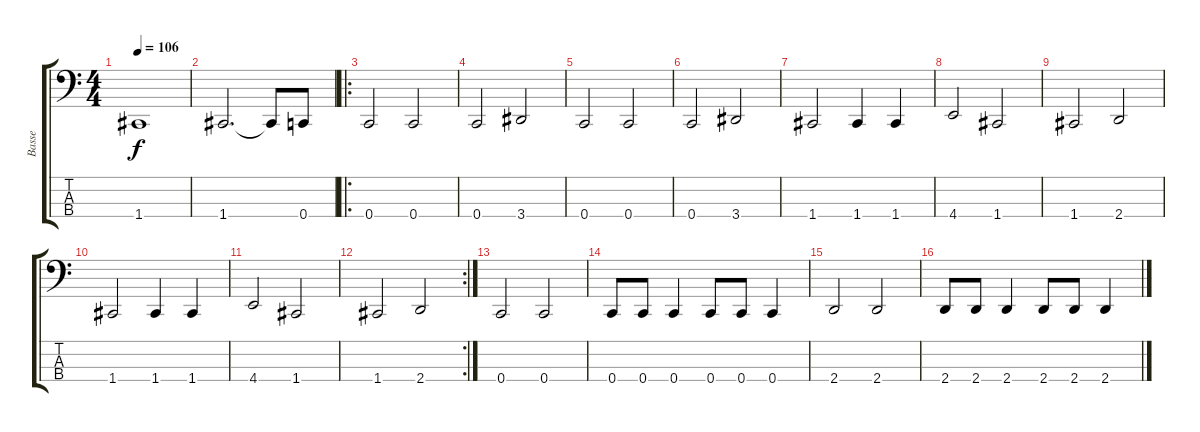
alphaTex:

\track ("Basse" "Basse") {instrument electricbassfinger}
\staff {score tabs}
\tuning (Eb2 Bb1 F1 C1) {hide}
\ts (4 4)
\tempo 106
\clef f4
\ks c
1.4.1{dy f} |
1.4.2{d} 1.4{t}.8 0.4.8 |
\ro
0.4.2 0.4.2 |
0.4.2 3.4.2 |
0.4.2 0.4.2 |
0.4.2 3.4.2 |
1.4.2 1.4.4 1.4.4 |
4.4.2 1.4.2 |
1.4.2 2.4.2 |
1.4.2 1.4.4 1.4.4 |
4.4.2 1.4.2 |
\rc 2
1.4.2 2.4.2 |
0.4.2 0.4.2 |
0.4.8 0.4.8 0.4.4 0.4.8 0.4.8 0.4.4 |
2.4.2 2.4.2 |
2.4.8 2.4.8 2.4.4 2.4.8 2.4.8 2.4.4
